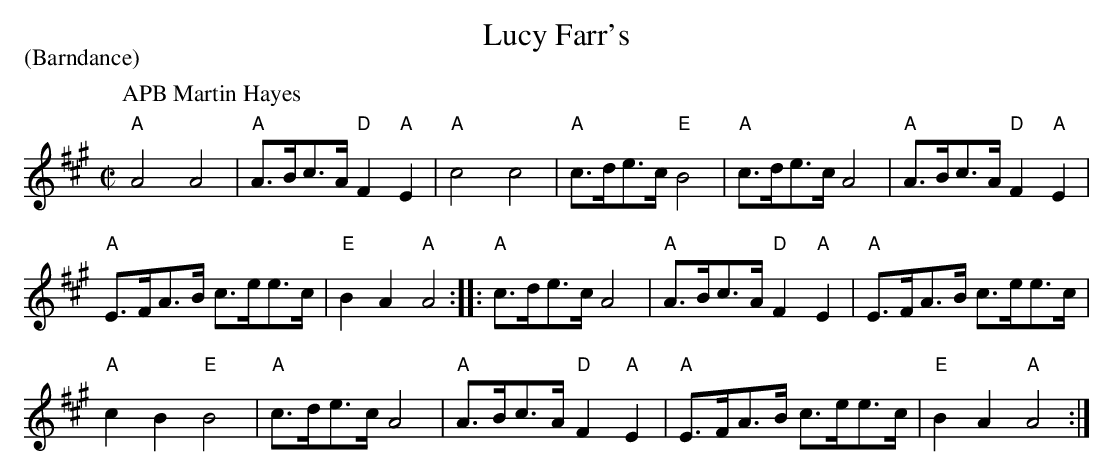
X:1
T:Lucy Farr's
P:(Barndance)
M:C|
L:1/8
K:A
P:APB Martin Hayes
"A"A4 A4|"A"A>Bc>A "D"F2"A"E2|"A"c4c4|"A"c>de>c "E"B4|\
"A"c>de>c A4|"A"A>Bc>A "D"F2"A"E2|
"A"E>FA>B c>ee>c|"E"B2A2 "A"A4:|\
|:"A"c>de>c A4|"A"A>Bc>A "D"F2"A"E2|"A"E>FA>B c>ee>c|
"A"c2B2 "E"B4|\
"A"c>de>c A4|"A"A>Bc>A "D"F2"A"E2|"A"E>FA>B c>ee>c|"E"B2A2 "A"A4:|
